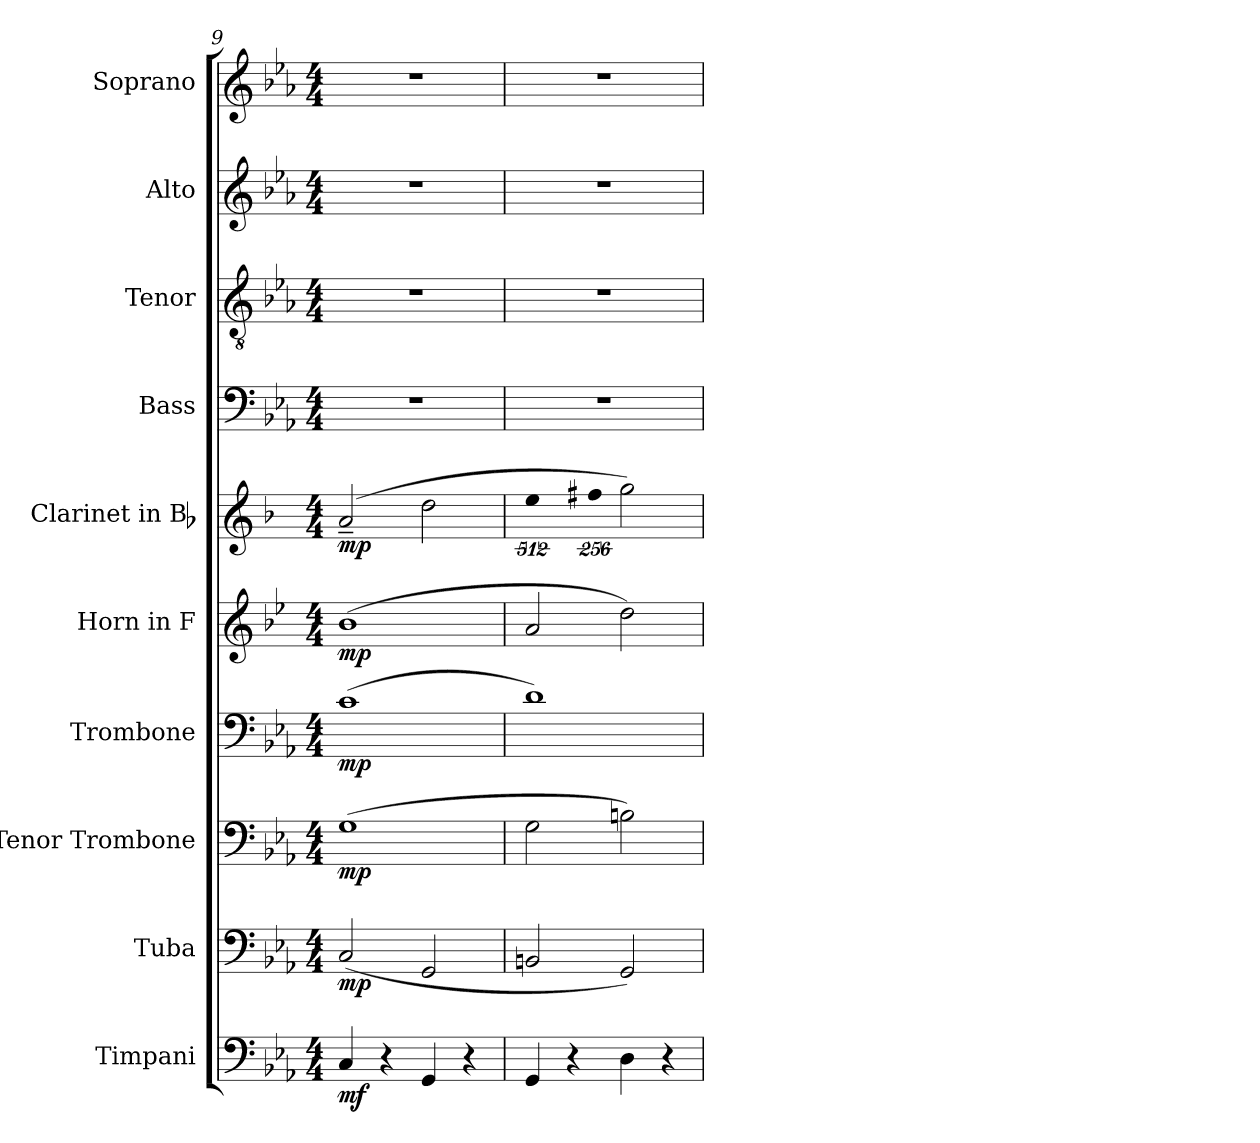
**kern	**dynam	**kern	**dynam	**kern	**dynam	**kern	**dynam	**kern	**dynam	**kern	**dynam	**kern	**kern	**kern	**kern
*part10	*part10	*part9	*part9	*part8	*part8	*part7	*part7	*part6	*part6	*part5	*part5	*part4	*part3	*part2	*part1
*staff10	*staff10	*staff9	*staff9	*staff8	*staff8	*staff7	*staff7	*staff6	*staff6	*staff5	*staff5	*staff4	*staff3	*staff2	*staff1
*I"Timpani	*	*I"Tuba	*	*I"Tenor Trombone	*	*I"Trombone	*	*I"Horn in F	*	*I"Clarinet in Bb	*	*I"Bass	*I"Tenor	*I"Alto	*I"Soprano
*I'Timp.	*	*I'Tba.	*	*I'Ten. Tbn.	*	*I'Tbn.	*	*I'Hn.	*	*I'Cl.	*	*I'B.	*I'T.	*I'A.	*I'S.
*clefF4	*	*clefF4	*	*clefF4	*	*clefF4	*	*clefG2	*	*clefG2	*	*clefF4	*clefGv2	*clefG2	*clefG2
*	*	*	*	*	*	*	*	*ITrd4c7	*	*ITrd1c2	*	*	*ITrd7c12	*	*
*k[b-e-a-]	*	*k[b-e-a-]	*	*k[b-e-a-]	*	*k[b-e-a-]	*	*k[b-e-a-]	*	*k[b-e-a-]	*	*k[b-e-a-]	*k[b-e-a-]	*k[b-e-a-]	*k[b-e-a-]
*c:	*	*c:	*	*c:	*	*c:	*	*c:	*	*c:	*	*c:	*c:	*c:	*c:
*M4/4	*	*M4/4	*	*M4/4	*	*M4/4	*	*M4/4	*	*M4/4	*	*M4/4	*M4/4	*M4/4	*M4/4
=9	=9	=9	=9	=9	=9	=9	=9	=9	=9	=9	=9	=9	=9	=9	=9
4Ci/	mf	(2Ci/	mp	(1Gi	mp	(1ci	mp	(1e-i	mp	(2g~i/	mp	1r	1r	1r	1r
4r	.	.	.	.	.	.	.	.	.	.	.	.	.	.	.
4GGi/	.	2GGi/	.	.	.	.	.	.	.	2cci\	.	.	.	.	.
4r	.	.	.	.	.	.	.	.	.	.	.	.	.	.	.
=10	=10	=10	=10	=10	=10	=10	=10	=10	=10	=10	=10	=10	=10	=10	=10
!	!	!	!	!	!	!	!	!	!	!LO:N:vis=2	!	!	!	!	!
4GGi/	.	2BBni/	.	2Gi\	.	1di)	.	2di/	.	1024%341ddi\	.	1r	1r	1r	1r
4r	.	.	.	.	.	.	.	.	.	.	.	.	.	.	.
!	!	!	!	!	!	!	!	!	!	!LO:N:vis=4	!	!	!	!	!
.	.	.	.	.	.	.	.	.	.	1024%171eeni\	.	.	.	.	.
4Di\	.	2GGi/)	.	2Bni\)	.	.	.	2gi\)	.	2ffi\)	.	.	.	.	.
4r	.	.	.	.	.	.	.	.	.	.	.	.	.	.	.
=	=	=	=	=	=	=	=	=	=	=	=	=	=	=	=
*-	*-	*-	*-	*-	*-	*-	*-	*-	*-	*-	*-	*-	*-	*-	*-
